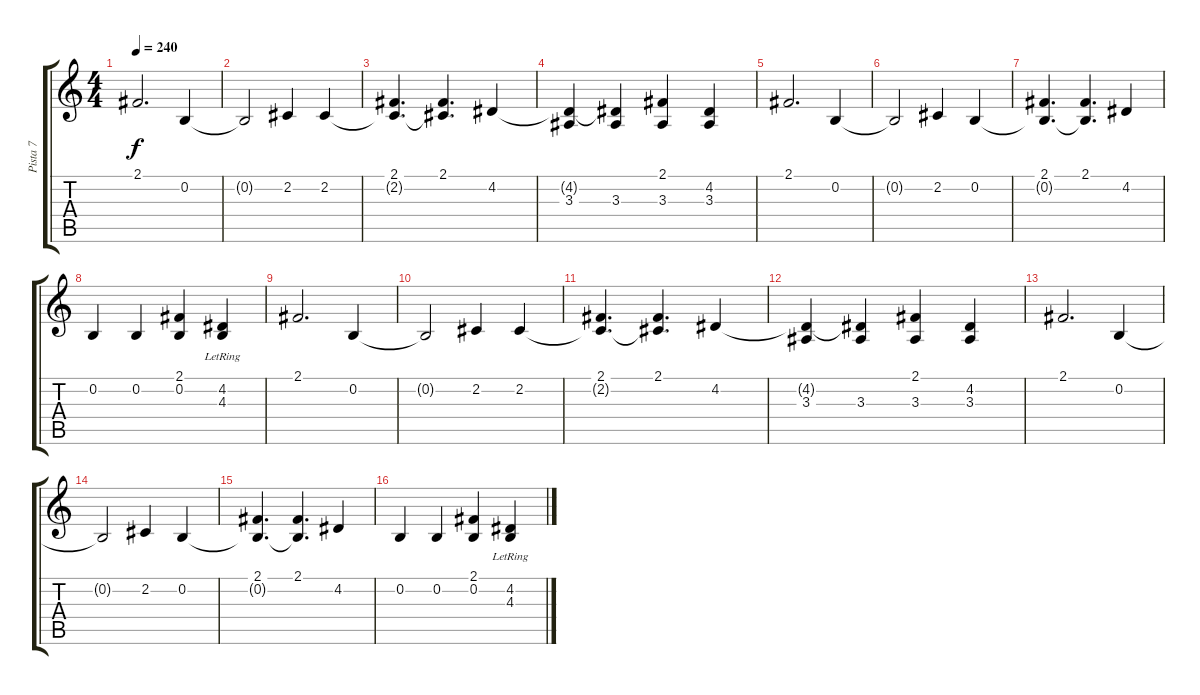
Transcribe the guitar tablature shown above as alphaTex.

\track ("Pista 7" "Pista 7") {instrument electricgrandpiano}
\staff {score tabs}
\tuning (E4 B3 G3 D3 A2 E2) {hide}
\ts (4 4)
\tempo 240
\clef g2
\ks c
2.1.2{d dy f} 0.2.4 |
0.2{t}.2 2.2.4 2.2.4 |
(2.1 2.2{t}).4{d} (2.1 2.2{t}).4{d} 4.2.4 |
(4.2{t} 3.3).4 (4.2{t} 3.3).4 (2.1 3.3).4 (4.2 3.3).4 |
2.1.2{d} 0.2.4 |
0.2{t}.2 2.2.4 0.2.4 |
(2.1 0.2{t}).4{d} (2.1 0.2{t}).4{d} 4.2.4 |
0.2.4 0.2.4 (2.1 0.2).4 (4.2{lr} 4.3).4 |
2.1.2{d} 0.2.4 |
0.2{t}.2 2.2.4 2.2.4 |
(2.1 2.2{t}).4{d} (2.1 2.2{t}).4{d} 4.2.4 |
(4.2{t} 3.3).4 (4.2{t} 3.3).4 (2.1 3.3).4 (4.2 3.3).4 |
2.1.2{d} 0.2.4 |
0.2{t}.2 2.2.4 0.2.4 |
(2.1 0.2{t}).4{d} (2.1 0.2{t}).4{d} 4.2.4 |
0.2.4 0.2.4 (2.1 0.2).4 (4.2{lr} 4.3).4
